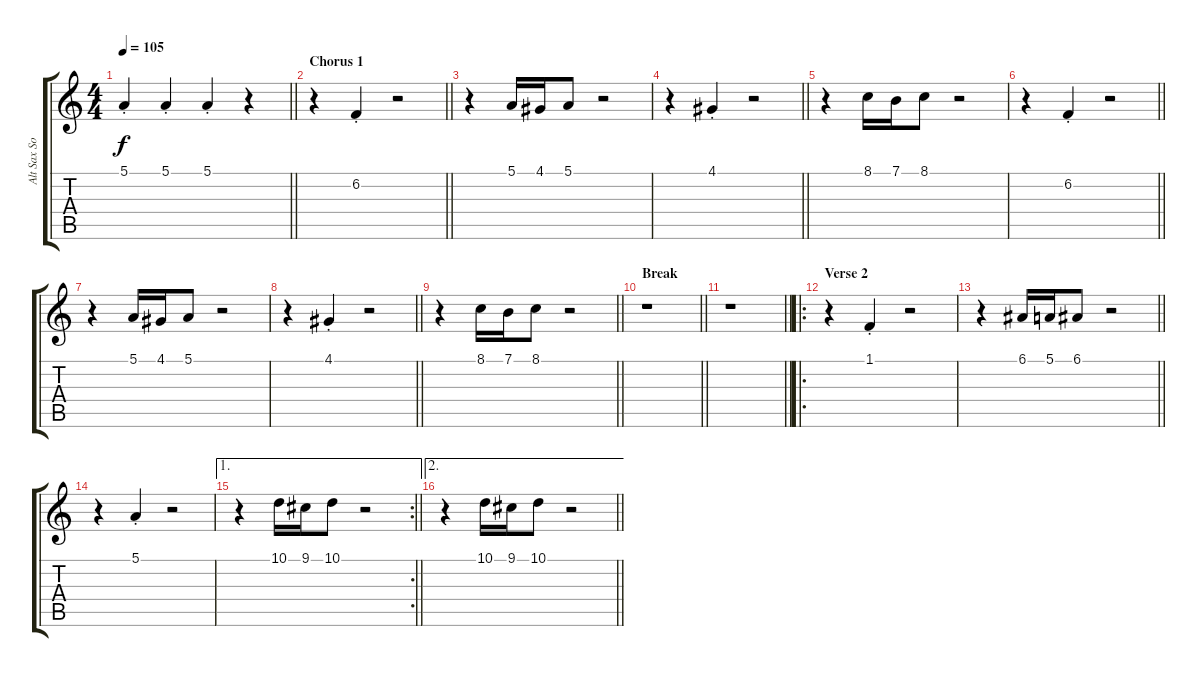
\track ("Alt Sax Sound" "Alt Sax So") {instrument altosax}
\staff {score tabs}
\tuning (E4 B3 G3 D3 A2 E2) {hide}
\ts (4 4)
\tempo 105
\clef g2
\barLineRight lightlight
\ks aminor
5.1{st}.4{dy f} 5.1{st}.4 5.1{st}.4 r.4 |
\section ("" "Chorus 1")
\barLineRight lightlight
r.4 6.2{st}.4 r.2 |
r.4 5.1.16 4.1.16 5.1.8 r.2 |
\barLineRight lightlight
r.4 4.1{st}.4 r.2 |
r.4 8.1.16 7.1.16 8.1.8 r.2 |
\barLineRight lightlight
r.4 6.2{st}.4 r.2 |
r.4 5.1.16 4.1.16 5.1.8 r.2 |
\barLineRight lightlight
r.4 4.1{st}.4 r.2 |
\barLineRight lightlight
r.4 8.1.16 7.1.16 8.1.8 r.2 |
\section ("" "Break")
\barLineRight lightlight
r.1 |
\barLineRight lightlight
r.1 |
\ro
\section ("" "Verse 2")
r.4 1.1{st}.4 r.2 |
\barLineRight lightlight
r.4 6.1.16 5.1.16 6.1.8 r.2 |
r.4 5.1{st}.4 r.2 |
\ae 1
\rc 2
\barLineRight lightlight
r.4 10.1.16 9.1.16 10.1.8 r.2 |
\ae 2
\barLineRight lightlight
r.4 10.1.16 9.1.16 10.1.8 r.2
